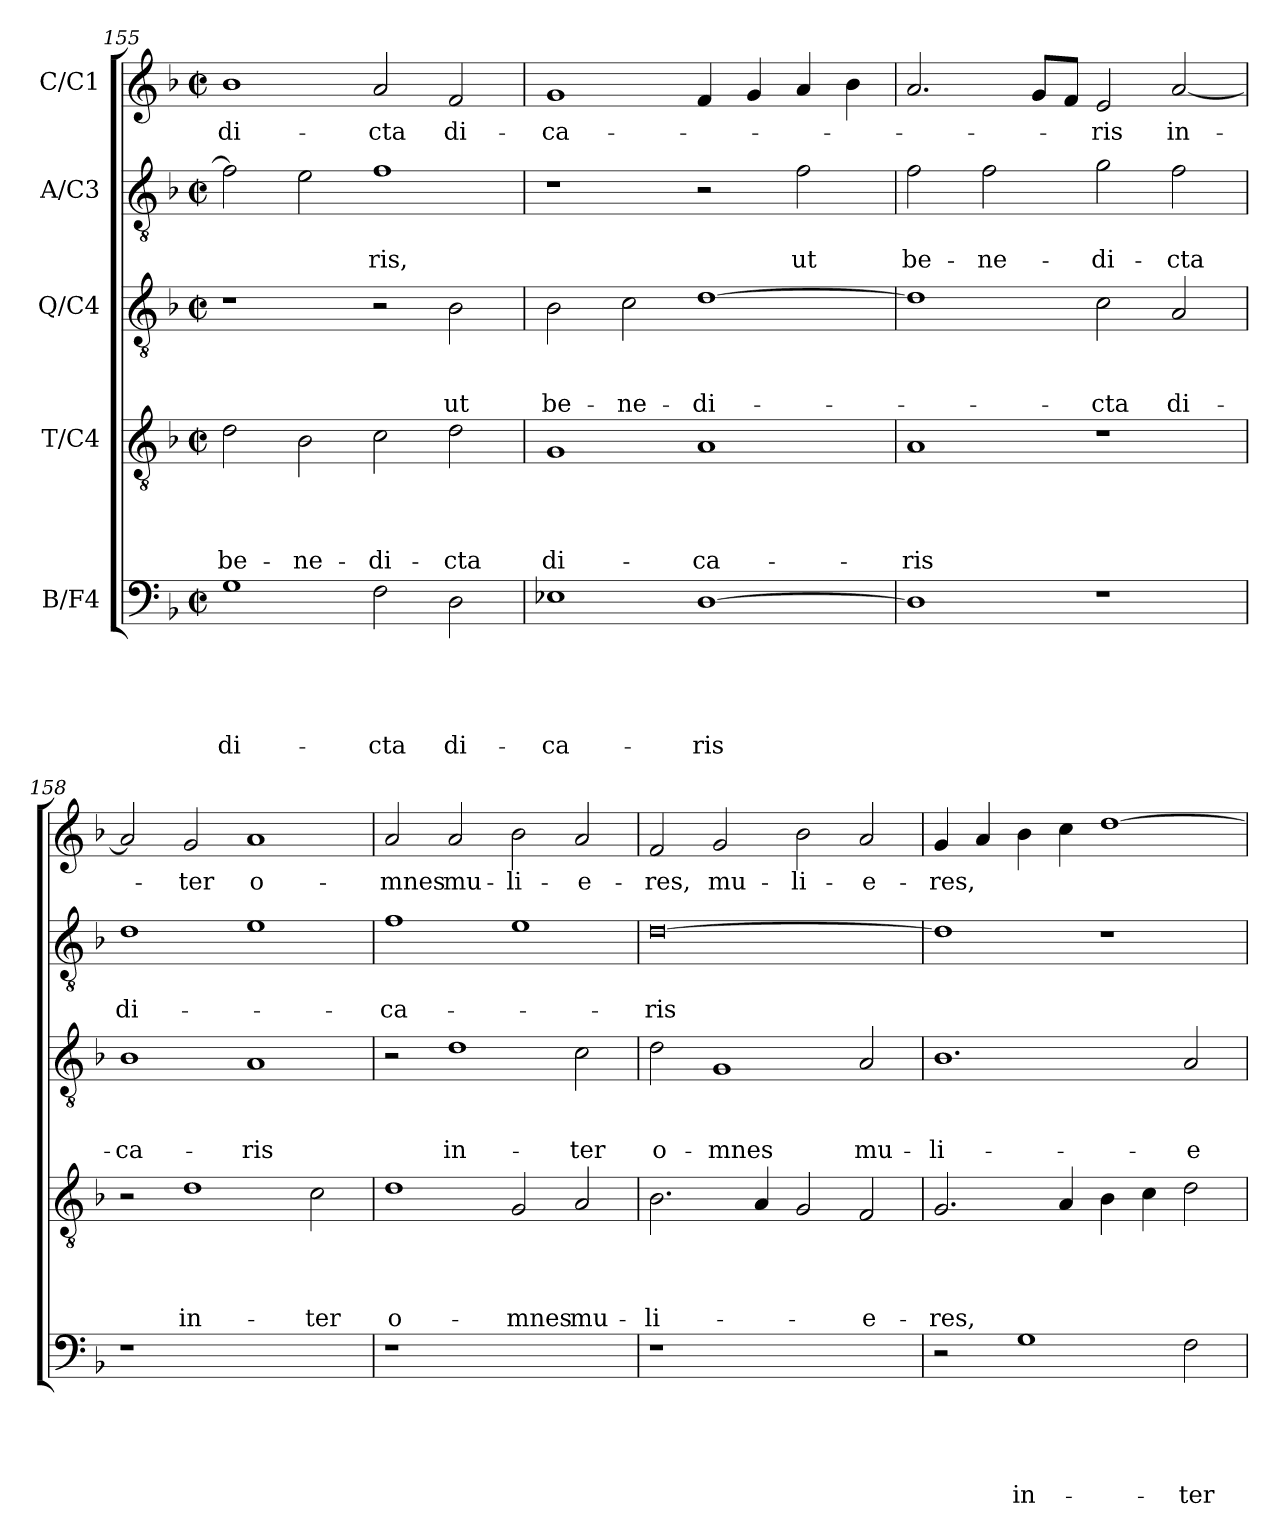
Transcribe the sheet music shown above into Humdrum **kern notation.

**kern	**text	**text	**text	**text	**text	**kern	**text	**text	**text	**text	**kern	**text	**text	**text	**kern	**text	**text	**kern	**text
*part5	*part5	*part5	*part5	*part5	*part5	*part4	*part4	*part4	*part4	*part4	*part3	*part3	*part3	*part3	*part2	*part2	*part2	*part1	*part1
*staff5	*staff5	*staff5	*staff5	*staff5	*staff5	*staff4	*staff4	*staff4	*staff4	*staff4	*staff3	*staff3	*staff3	*staff3	*staff2	*staff2	*staff2	*staff1	*staff1
*I"B/F4	*	*	*	*	*	*I"T/C4	*	*	*	*	*I"Q/C4	*	*	*	*I"A/C3	*	*	*I"C/C1	*
*clefF4	*	*	*	*	*	*clefGv2	*	*	*	*	*clefGv2	*	*	*	*clefGv2	*	*	*clefG2	*
*k[b-]	*	*	*	*	*	*k[b-]	*	*	*	*	*k[b-]	*	*	*	*k[b-]	*	*	*k[b-]	*
*F:	*	*	*	*	*	*F:	*	*	*	*	*F:	*	*	*	*F:	*	*	*F:	*
*M2/2	*	*	*	*	*	*M2/2	*	*	*	*	*M2/2	*	*	*	*M2/2	*	*	*M2/2	*
*met(c|)	*	*	*	*	*	*met(c|)	*	*	*	*	*met(c|)	*	*	*	*met(c|)	*	*	*met(c|)	*
=155	=155	=155	=155	=155	=155	=155	=155	=155	=155	=155	=155	=155	=155	=155	=155	=155	=155	=155	=155
!	!	!	!	!	!LO:LY:b	!	!	!	!	!LO:LY:b	!	!	!	!	!	!	!	!	!LO:LY:b
1G	.	.	.	.	-di-	2d\	.	.	.	be-	1r	.	.	.	2f\]	.	.	1b-	-di-
!	!	!	!	!	!	!	!	!	!	!LO:LY:b	!	!	!	!	!	!	!	!	!
.	.	.	.	.	.	2B-\	.	.	.	-ne-	.	.	.	.	2e\	.	.	.	.
!	!	!	!	!	!LO:LY:b	!	!	!	!	!LO:LY:b	!	!	!	!	!	!	!LO:LY:b	!	!LO:LY:b
2F\	.	.	.	.	-cta	2c\	.	.	.	-di-	2r	.	.	.	1f	.	-ris,	2a/	-cta
!	!	!	!	!	!LO:LY:b	!	!	!	!	!LO:LY:b	!	!	!	!LO:LY:b	!	!	!	!	!LO:LY:b
2D\	.	.	.	.	di-	2d\	.	.	.	-cta	2B-\	.	.	ut	.	.	.	2f/	di-
!!LO:LB:g=z
=156	=156	=156	=156	=156	=156	=156	=156	=156	=156	=156	=156	=156	=156	=156	=156	=156	=156	=156	=156
!	!	!	!	!	!LO:LY:b	!	!	!	!	!LO:LY:b	!	!	!	!LO:LY:b	!	!	!	!	!LO:LY:b
1E-X	.	.	.	.	-ca-	1G	.	.	.	di-	2B-\	.	.	be-	1r	.	.	1g	-ca-
!	!	!	!	!	!	!	!	!	!	!	!	!	!	!LO:LY:b	!	!	!	!	!
.	.	.	.	.	.	.	.	.	.	.	2c\	.	.	-ne-	.	.	.	.	.
!	!	!	!	!	!LO:LY:b	!	!	!	!	!LO:LY:b	!	!	!	!LO:LY:b	!	!	!	!	!
[1D	.	.	.	.	-ris	1A	.	.	.	-ca-	[1d	.	.	-di-	2r	.	.	4f/	.
.	.	.	.	.	.	.	.	.	.	.	.	.	.	.	.	.	.	4g/	.
!	!	!	!	!	!	!	!	!	!	!	!	!	!	!	!	!	!LO:LY:b	!	!
.	.	.	.	.	.	.	.	.	.	.	.	.	.	.	2f\	.	ut	4a/	.
.	.	.	.	.	.	.	.	.	.	.	.	.	.	.	.	.	.	4b-\	.
=157	=157	=157	=157	=157	=157	=157	=157	=157	=157	=157	=157	=157	=157	=157	=157	=157	=157	=157	=157
!	!	!	!	!	!	!	!	!	!	!LO:LY:b	!	!	!	!	!	!	!LO:LY:b	!	!
1D]	.	.	.	.	.	1A	.	.	.	-ris	1d]	.	.	.	2f\	.	be-	2.a/	.
!	!	!	!	!	!	!	!	!	!	!	!	!	!	!	!	!	!LO:LY:b	!	!
.	.	.	.	.	.	.	.	.	.	.	.	.	.	.	2f\	.	-ne-	.	.
.	.	.	.	.	.	.	.	.	.	.	.	.	.	.	.	.	.	8g/L	.
.	.	.	.	.	.	.	.	.	.	.	.	.	.	.	.	.	.	8f/J	.
!	!	!	!	!	!	!	!	!	!	!	!	!	!	!LO:LY:b	!	!	!LO:LY:b	!	!LO:LY:b
1r	.	.	.	.	.	1r	.	.	.	.	2c\	.	.	-cta	2g\	.	-di-	2e/	-ris
!	!	!	!	!	!	!	!	!	!	!	!	!	!	!LO:LY:b	!	!	!LO:LY:b	!	!LO:LY:b
.	.	.	.	.	.	.	.	.	.	.	2A/	.	.	di-	2f\	.	-cta	[2a/	in-
=158	=158	=158	=158	=158	=158	=158	=158	=158	=158	=158	=158	=158	=158	=158	=158	=158	=158	=158	=158
!	!	!	!	!	!	!	!	!	!	!	!	!	!	!LO:LY:b	!	!	!LO:LY:b	!	!
1r	.	.	.	.	.	2r	.	.	.	.	1B-	.	.	-ca-	1d	.	di-	2a/]	.
!	!	!	!	!	!	!	!	!	!	!LO:LY:b	!	!	!	!	!	!	!	!	!LO:LY:b
.	.	.	.	.	.	1d	.	.	.	in-	.	.	.	.	.	.	.	2g/	-ter
!	!	!	!	!	!	!	!	!	!	!	!	!	!	!LO:LY:b	!	!	!	!	!LO:LY:b
1ryy	.	.	.	.	.	.	.	.	.	.	1A	.	.	-ris	1e	.	.	1a	o-
!	!	!	!	!	!	!	!	!	!	!LO:LY:b	!	!	!	!	!	!	!	!	!
.	.	.	.	.	.	2c\	.	.	.	-ter	.	.	.	.	.	.	.	.	.
=159	=159	=159	=159	=159	=159	=159	=159	=159	=159	=159	=159	=159	=159	=159	=159	=159	=159	=159	=159
!	!	!	!	!	!	!	!	!	!	!LO:LY:b	!	!	!	!	!	!	!LO:LY:b	!	!LO:LY:b
1r	.	.	.	.	.	1d	.	.	.	o-	2r	.	.	.	1f	.	-ca-	2a/	-mnes
!	!	!	!	!	!	!	!	!	!	!	!	!	!	!LO:LY:b	!	!	!	!	!LO:LY:b
.	.	.	.	.	.	.	.	.	.	.	1d	.	.	in-	.	.	.	2a/	mu-
!	!	!	!	!	!	!	!	!	!	!LO:LY:b	!	!	!	!	!	!	!	!	!LO:LY:b
1ryy	.	.	.	.	.	2G/	.	.	.	-mnes	.	.	.	.	1e	.	.	2b-\	-li-
!	!	!	!	!	!	!	!	!	!	!LO:LY:b	!	!	!	!LO:LY:b	!	!	!	!	!LO:LY:b
.	.	.	.	.	.	2A/	.	.	.	mu-	2c\	.	.	-ter	.	.	.	2a/	-e-
=160	=160	=160	=160	=160	=160	=160	=160	=160	=160	=160	=160	=160	=160	=160	=160	=160	=160	=160	=160
!	!	!	!	!	!	!	!	!	!	!LO:LY:b	!	!	!	!LO:LY:b	!	!	!LO:LY:b	!	!LO:LY:b
1r	.	.	.	.	.	2.B-\	.	.	.	-li-	2d\	.	.	o-	[0d	.	-ris	2f/	-res,
!	!	!	!	!	!	!	!	!	!	!	!	!	!	!LO:LY:b	!	!	!	!	!LO:LY:b
.	.	.	.	.	.	.	.	.	.	.	1G	.	.	-mnes	.	.	.	2g/	mu-
.	.	.	.	.	.	4A/	.	.	.	.	.	.	.	.	.	.	.	.	.
!	!	!	!	!	!	!	!	!	!	!	!	!	!	!	!	!	!	!	!LO:LY:b
1ryy	.	.	.	.	.	2G/	.	.	.	.	.	.	.	.	.	.	.	2b-\	-li-
!	!	!	!	!	!	!	!	!	!	!LO:LY:b	!	!	!	!LO:LY:b	!	!	!	!	!LO:LY:b
.	.	.	.	.	.	2F/	.	.	.	-e-	2A/	.	.	mu-	.	.	.	2a/	-e-
!!LO:PB:g=z
=161	=161	=161	=161	=161	=161	=161	=161	=161	=161	=161	=161	=161	=161	=161	=161	=161	=161	=161	=161
!	!	!	!	!	!	!	!	!	!	!LO:LY:b	!	!	!	!LO:LY:b	!	!	!	!	!LO:LY:b
2r	.	.	.	.	.	2.G/	.	.	.	-res,	1.B-	.	.	-li-	1d]	.	.	4g/	-res,
.	.	.	.	.	.	.	.	.	.	.	.	.	.	.	.	.	.	4a/	.
!	!	!	!	!	!LO:LY:b	!	!	!	!	!	!	!	!	!	!	!	!	!	!
1G	.	.	.	.	in-	.	.	.	.	.	.	.	.	.	.	.	.	4b-\	.
.	.	.	.	.	.	4A/	.	.	.	.	.	.	.	.	.	.	.	4cc\	.
.	.	.	.	.	.	4B-\	.	.	.	.	.	.	.	.	1r	.	.	[1dd	.
.	.	.	.	.	.	4c\	.	.	.	.	.	.	.	.	.	.	.	.	.
!	!	!	!	!	!LO:LY:b	!	!	!	!	!	!	!	!	!LO:LY:b	!	!	!	!	!
2F\	.	.	.	.	-ter	2d\	.	.	.	.	2A/	.	.	-e-	.	.	.	.	.
=	=	=	=	=	=	=	=	=	=	=	=	=	=	=	=	=	=	=	=
*-	*-	*-	*-	*-	*-	*-	*-	*-	*-	*-	*-	*-	*-	*-	*-	*-	*-	*-	*-
